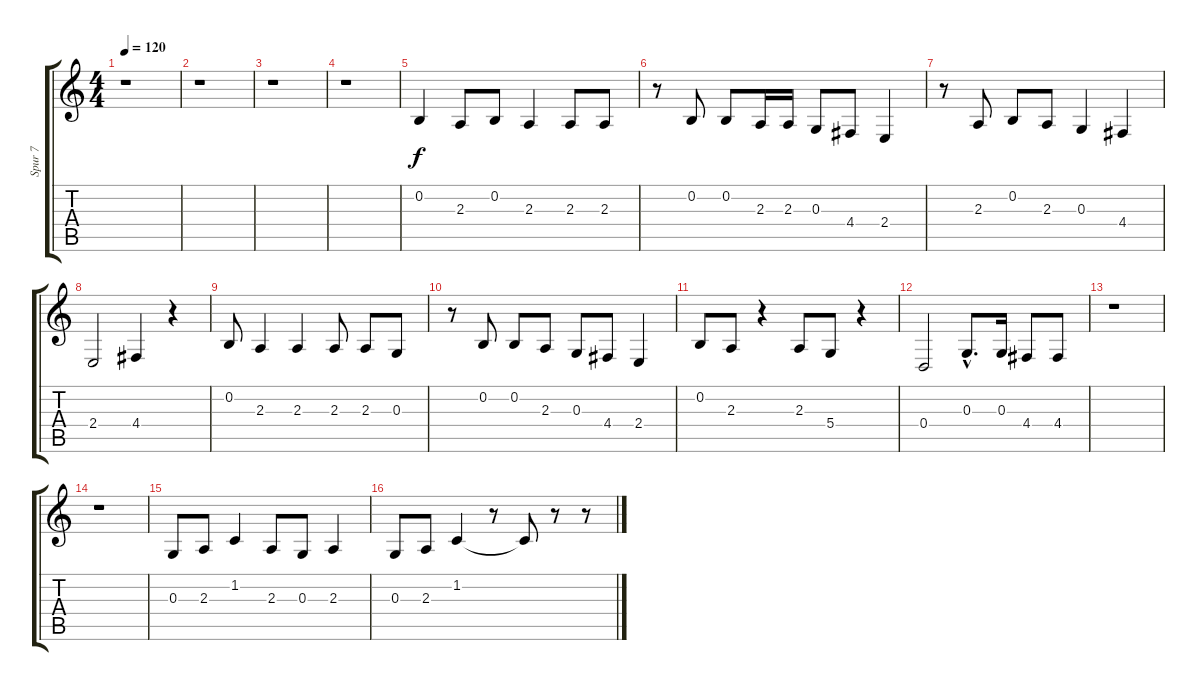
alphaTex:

\track ("Spur 7" "Spur 7") {instrument lead2sawtooth}
\staff {score tabs}
\tuning (E4 B3 G3 D3 A2 E2) {hide}
\ts (4 4)
\tempo 120
\clef g2
\ks c
r.1{dy f} |
r.1 |
r.1 |
r.1 |
0.2.4 2.3.8 0.2.8 2.3.4 2.3.8 2.3.8 |
r.8 0.2.8 0.2.8 2.3.16 2.3.16 0.3.8 4.4.8 2.4.4 |
r.8 2.3.8 0.2.8 2.3.8 0.3.4 4.4.4 |
2.4.2 4.4.4 r.4 |
0.2.8 2.3.4 2.3.4 2.3.8 2.3.8 0.3.8 |
r.8 0.2.8 0.2.8 2.3.8 0.3.8 4.4.8 2.4.4 |
0.2.8 2.3.8 r.4 2.3.8 5.4.8 r.4 |
0.4.2 0.3{hac}.8{d} 0.3.16 4.4.8 4.4.8 |
r.1 |
r.1 |
0.3.8 2.3.8 1.2.4 2.3.8 0.3.8 2.3.4 |
0.3.8 2.3.8 1.2.4 r.8 1.2{t}.8 r.8 r.8
